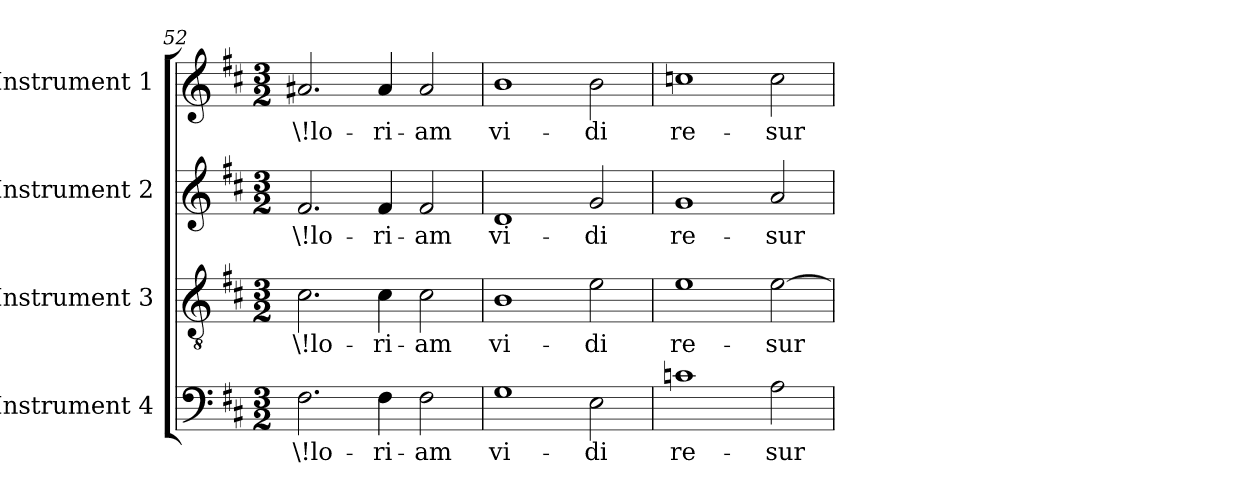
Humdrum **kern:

**kern	**text	**kern	**text	**kern	**text	**kern	**text
*part4	*part4	*part3	*part3	*part2	*part2	*part1	*part1
*staff4	*staff4	*staff3	*staff3	*staff2	*staff2	*staff1	*staff1
*I"Instrument 4	*	*I"Instrument 3	*	*I"Instrument 2	*	*I"Instrument 1	*
*clefF4	*	*clefGv2	*	*clefG2	*	*clefG2	*
*k[f#c#]	*	*k[f#c#]	*	*k[f#c#]	*	*k[f#c#]	*
*D:	*	*D:	*	*D:	*	*D:	*
*M3/2	*	*M3/2	*	*M3/2	*	*M3/2	*
=52	=52	=52	=52	=52	=52	=52	=52
!	!LO:LY:b:cj	!	!LO:LY:b:cj	!	!LO:LY:b:cj	!	!LO:LY:b:cj
2.F#\	\!lo-	2.c#\	\!lo-	2.f#/	\!lo-	2.a#X/	\!lo-
!	!LO:LY:b	!	!LO:LY:b	!	!LO:LY:b	!	!LO:LY:b
4F#\	-ri-	4c#\	-ri-	4f#/	-ri-	4a#/	-ri-
!	!LO:LY:b:cj	!	!LO:LY:b:cj	!	!LO:LY:b:cj	!	!LO:LY:b:cj
2F#\	-am	2c#\	-am	2f#/	-am	2a#/	-am
=53	=53	=53	=53	=53	=53	=53	=53
!	!LO:LY:b:cj	!	!LO:LY:b:cj	!	!LO:LY:b:cj	!	!LO:LY:b:cj
1G	vi-	1B	vi-	1d	vi-	1b	vi-
!	!LO:LY:b:cj	!	!LO:LY:b:cj	!	!LO:LY:b:cj	!	!LO:LY:b:cj
2E\	-di	2e\	-di	2g/	-di	2b\	-di
=54	=54	=54	=54	=54	=54	=54	=54
!	!LO:LY:b:cj	!	!LO:LY:b:cj	!	!LO:LY:b:cj	!	!LO:LY:b:cj
1cn	re-	1e	re-	1g	re-	1ccn	re-
!	!LO:LY:b:cj	!	!LO:LY:b	!	!LO:LY:b:cj	!	!LO:LY:b:cj
2A\	-sur-	[>2e\	-sur-	2a/	-sur-	2cc\	-sur-
=	=	=	=	=	=	=	=
*-	*-	*-	*-	*-	*-	*-	*-
